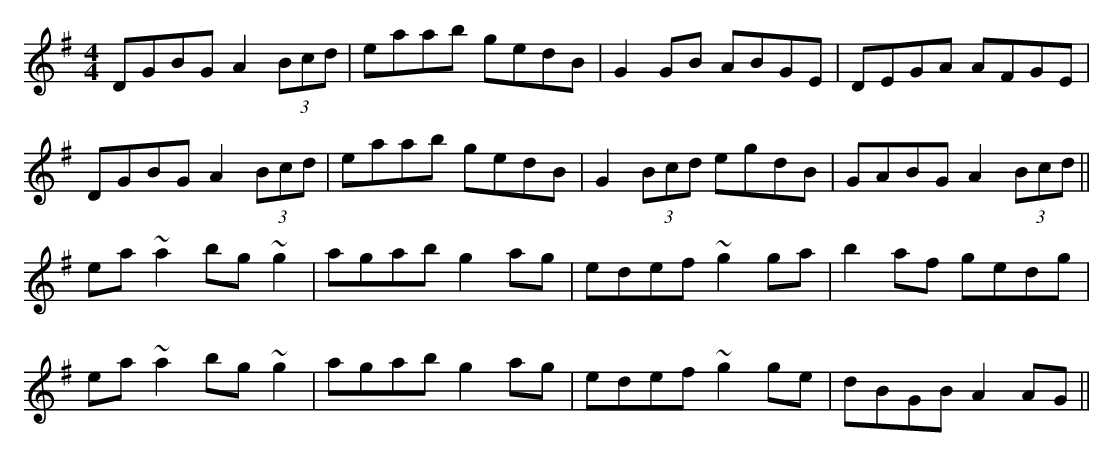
X:1
M:4/4
K:G
DGBG A2 (3Bcd|eaab gedB|G2GB ABGE|DEGA AFGE|
DGBG A2 (3Bcd|eaab gedB|G2 (3Bcd egdB|GABG A2 (3Bcd||
ea~a2 bg~g2|agab g2ag|edef ~g2ga|b2af gedg|
ea~a2 bg~g2|agab g2ag|edef ~g2ge|dBGB A2AG||
